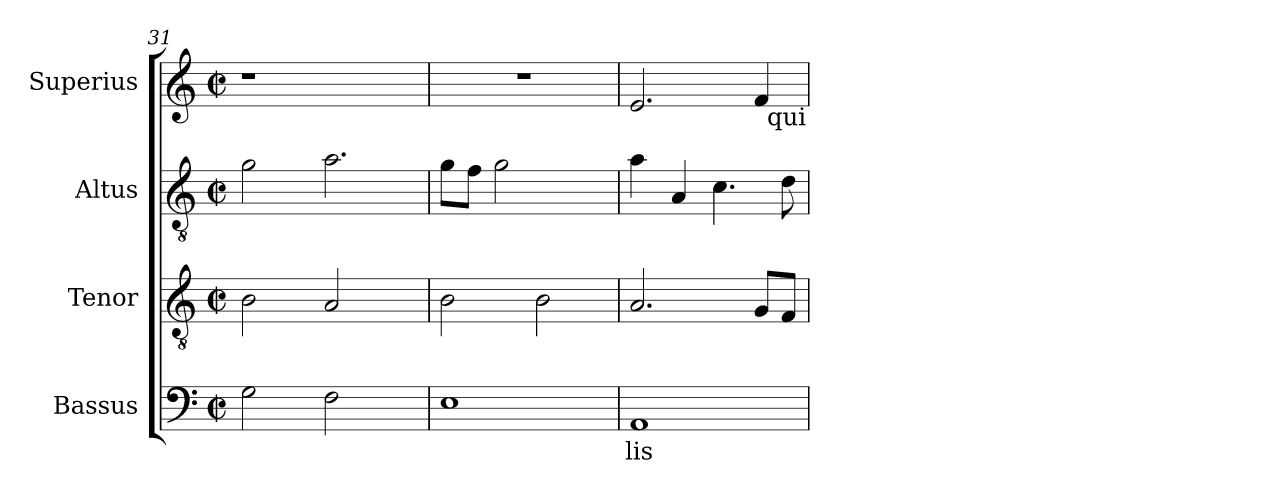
**kern	**text	**kern	**kern	**kern
*part4	*part4	*part3	*part2	*part1
*staff4	*staff4	*staff3	*staff2	*staff1
*I"Bassus	*	*I"Tenor	*I"Altus	*I"Superius
*I'Bas	*	*I'Ten	*I'Alt	*I'Sup
!!LO:PB:g=z
*clefF4	*	*clefGv2	*clefGv2	*clefG2
*M2/2	*	*M2/2	*M2/2	*M2/2
*met(c|)	*	*met(c|)	*met(c|)	*met(c|)
=31	=31	=31	=31	=31
*^	*	*	*	*
2G\	4ryy	.	2B\	2g\	1r
.	1ryy	.	.	.	.
2F\	.	.	2A/	2.a\	.
4ryy	.	.	4ryy	.	4ryy
*v	*v	*	*	*	*
=32	=32	=32	=32	=32
1E	.	2B\	8g\L	1r
.	.	.	8f\J	.
.	.	.	2g\	.
.	.	2B\	.	.
.	.	.	4ryy	.
=33	=33	=33	=33	=33
!	!LO:LY:b:cj	!	!	!
1AA	lis	2.A/	4a\	2.e/
.	.	.	4A/	.
.	.	.	4.c\	.
.	.	8G/L	.	4f/
.	.	8F/J	8d\	.
!	!	!	!	!LO:TX:b:t=qui
=	=	=	=	=
*-	*-	*-	*-	*-
